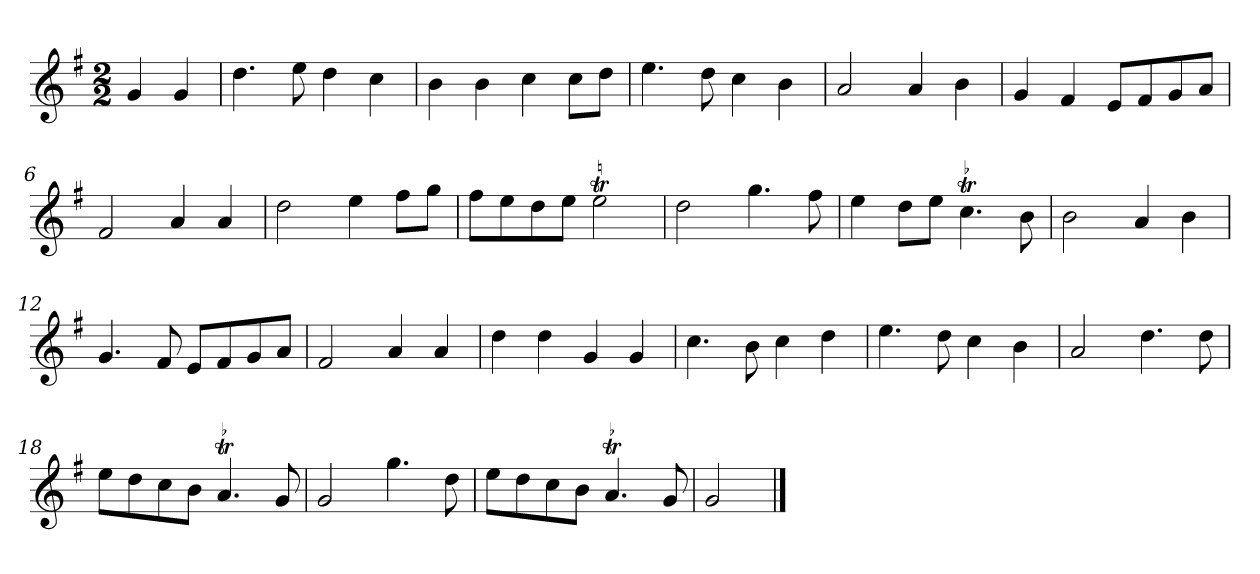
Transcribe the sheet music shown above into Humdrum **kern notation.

**kern
*part1
*staff1
*clefG2
*k[f#]
*G:
*M2/2
*MM138
=
4g
4g
=1
4.dd
8ee
4dd
4cc
=2
4b
4b
4cc
8cc\L
8dd\J
=3
4.ee
8dd
4cc
4b
=4
2a
4a
4b
=5
4g
4f#
8e/L
8f#/
8g/
8a/J
=6
2f#
4a
4a
=7
2dd
4ee
8ff#\L
8gg\J
=8
8ff#\L
8ee\
8dd\
8ee\J
2eet
=9
2dd
4.gg
8ff#
=10
4ee
8dd\L
8ee\J
!LO:TR:acc=-
4.cct
8b
=11
2b
4a
4b
=12
4.g
8f#
8e/L
8f#/
8g/
8a/J
=13
2f#
4a
4a
=14
4dd
4dd
4g
4g
=15
4.cc
8b
4cc
4dd
=16
4.ee
8dd
4cc
4b
=17
2a
4.dd
8dd
=18
8ee\L
8dd\
8cc\
8b\J
!LO:TR:acc=-
4.at
8g
=19
2g
4.gg
8dd
=20
8ee\L
8dd\
8cc\
8b\J
!LO:TR:acc=-
4.at
8g
=21
2g
==
*-
